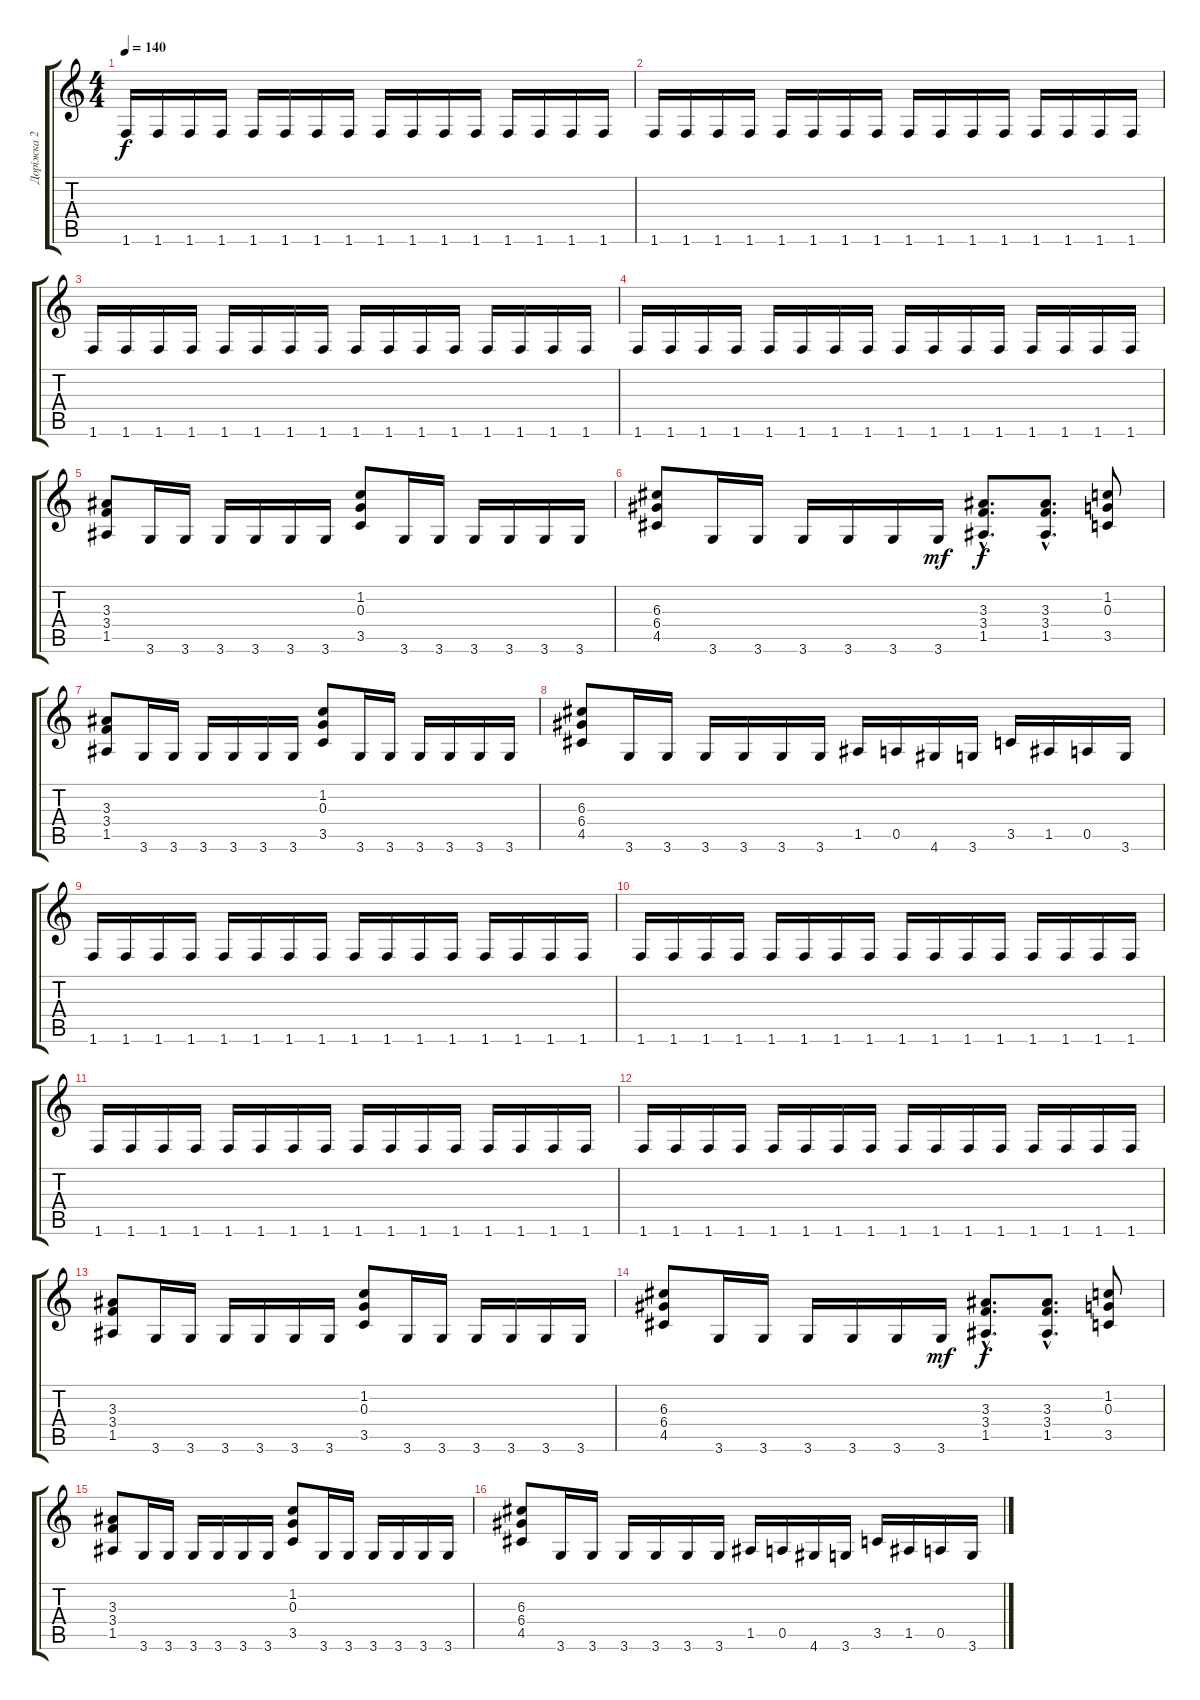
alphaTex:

\track ("Доріжка 2" "Доріжка 2") {instrument distortionguitar}
\staff {score tabs}
\tuning (E4 B3 G3 D3 A2 E2) {hide}
\ts (4 4)
\tempo 140
\clef g2
\ks c
1.6.16{dy f} 1.6.16 1.6.16 1.6.16 1.6.16 1.6.16 1.6.16 1.6.16 1.6.16 1.6.16 1.6.16 1.6.16 1.6.16 1.6.16 1.6.16 1.6.16 |
1.6.16 1.6.16 1.6.16 1.6.16 1.6.16 1.6.16 1.6.16 1.6.16 1.6.16 1.6.16 1.6.16 1.6.16 1.6.16 1.6.16 1.6.16 1.6.16 |
1.6.16 1.6.16 1.6.16 1.6.16 1.6.16 1.6.16 1.6.16 1.6.16 1.6.16 1.6.16 1.6.16 1.6.16 1.6.16 1.6.16 1.6.16 1.6.16 |
1.6.16 1.6.16 1.6.16 1.6.16 1.6.16 1.6.16 1.6.16 1.6.16 1.6.16 1.6.16 1.6.16 1.6.16 1.6.16 1.6.16 1.6.16 1.6.16 |
(3.3 3.4 1.5).8 3.6.16 3.6.16 3.6.16 3.6.16 3.6.16 3.6.16 (1.2 0.3 3.5).8 3.6.16 3.6.16 3.6.16 3.6.16 3.6.16 3.6.16 |
(6.3 6.4 4.5).8 3.6.16 3.6.16 3.6.16 3.6.16 3.6.16 3.6.16{dy mf} (3.3{hac} 3.4{hac} 1.5{hac}).8{d dy f} (3.3{hac} 3.4{hac} 1.5{hac}).8{d} (1.2 0.3 3.5).8 |
(3.3 3.4 1.5).8 3.6.16 3.6.16 3.6.16 3.6.16 3.6.16 3.6.16 (1.2 0.3 3.5).8 3.6.16 3.6.16 3.6.16 3.6.16 3.6.16 3.6.16 |
(6.3 6.4 4.5).8 3.6.16 3.6.16 3.6.16 3.6.16 3.6.16 3.6.16 1.5.16 0.5.16 4.6.16 3.6.16 3.5.16 1.5.16 0.5.16 3.6.16 |
1.6.16 1.6.16 1.6.16 1.6.16 1.6.16 1.6.16 1.6.16 1.6.16 1.6.16 1.6.16 1.6.16 1.6.16 1.6.16 1.6.16 1.6.16 1.6.16 |
1.6.16 1.6.16 1.6.16 1.6.16 1.6.16 1.6.16 1.6.16 1.6.16 1.6.16 1.6.16 1.6.16 1.6.16 1.6.16 1.6.16 1.6.16 1.6.16 |
1.6.16 1.6.16 1.6.16 1.6.16 1.6.16 1.6.16 1.6.16 1.6.16 1.6.16 1.6.16 1.6.16 1.6.16 1.6.16 1.6.16 1.6.16 1.6.16 |
1.6.16 1.6.16 1.6.16 1.6.16 1.6.16 1.6.16 1.6.16 1.6.16 1.6.16 1.6.16 1.6.16 1.6.16 1.6.16 1.6.16 1.6.16 1.6.16 |
(3.3 3.4 1.5).8 3.6.16 3.6.16 3.6.16 3.6.16 3.6.16 3.6.16 (1.2 0.3 3.5).8 3.6.16 3.6.16 3.6.16 3.6.16 3.6.16 3.6.16 |
(6.3 6.4 4.5).8 3.6.16 3.6.16 3.6.16 3.6.16 3.6.16 3.6.16{dy mf} (3.3{hac} 3.4{hac} 1.5{hac}).8{d dy f} (3.3{hac} 3.4{hac} 1.5{hac}).8{d} (1.2 0.3 3.5).8 |
(3.3 3.4 1.5).8 3.6.16 3.6.16 3.6.16 3.6.16 3.6.16 3.6.16 (1.2 0.3 3.5).8 3.6.16 3.6.16 3.6.16 3.6.16 3.6.16 3.6.16 |
(6.3 6.4 4.5).8 3.6.16 3.6.16 3.6.16 3.6.16 3.6.16 3.6.16 1.5.16 0.5.16 4.6.16 3.6.16 3.5.16 1.5.16 0.5.16 3.6.16
